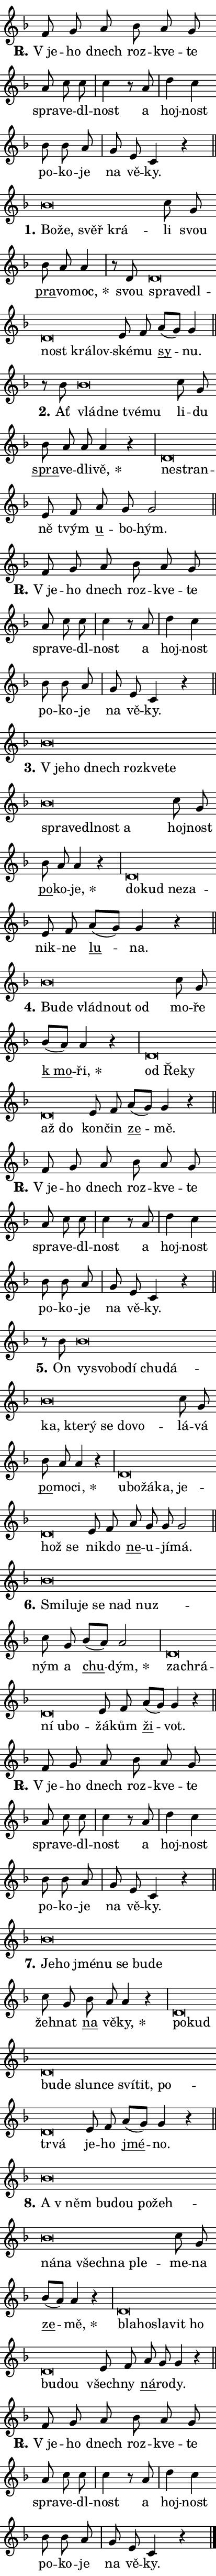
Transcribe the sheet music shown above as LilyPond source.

\version "2.24.0"
\header { tagline = "" }
\paper {
  indent = 0\cm
  top-margin = 0\cm
  right-margin = 0\cm
  bottom-margin = 0\cm
  left-margin = 0\cm
  paper-width = 7\cm
  page-breaking = #ly:one-page-breaking
  system-system-spacing.basic-distance = #11
  score-system-spacing.basic-distance = #11
  ragged-last = ##f
}


%% Author: Thomas Morley
%% https://lists.gnu.org/archive/html/lilypond-user/2020-05/msg00002.html
#(define (line-position grob)
"Returns position of @var[grob} in current system:
   @code{'start}, if at first time-step
   @code{'end}, if at last time-step
   @code{'middle} otherwise
"
  (let* ((col (ly:item-get-column grob))
         (ln (ly:grob-object col 'left-neighbor))
         (rn (ly:grob-object col 'right-neighbor))
         (col-to-check-left (if (ly:grob? ln) ln col))
         (col-to-check-right (if (ly:grob? rn) rn col))
         (break-dir-left
           (and
             (ly:grob-property col-to-check-left 'non-musical #f)
             (ly:item-break-dir col-to-check-left)))
         (break-dir-right
           (and
             (ly:grob-property col-to-check-right 'non-musical #f)
             (ly:item-break-dir col-to-check-right))))
        (cond ((eqv? 1 break-dir-left) 'start)
              ((eqv? -1 break-dir-right) 'end)
              (else 'middle))))

#(define (tranparent-at-line-position vctor)
  (lambda (grob)
  "Relying on @code{line-position} select the relevant enry from @var{vctor}.
Used to determine transparency,"
    (case (line-position grob)
      ((end) (not (vector-ref vctor 0)))
      ((middle) (not (vector-ref vctor 1)))
      ((start) (not (vector-ref vctor 2))))))

noteHeadBreakVisibility =
#(define-music-function (break-visibility)(vector?)
"Makes @code{NoteHead}s transparent relying on @var{break-visibility}"
#{
  \override NoteHead.transparent =
    #(tranparent-at-line-position break-visibility)
#})

#(define delete-ledgers-for-transparent-note-heads
  (lambda (grob)
    "Reads whether a @code{NoteHead} is transparent.
If so this @code{NoteHead} is removed from @code{'note-heads} from
@var{grob}, which is supposed to be @code{LedgerLineSpanner}.
As a result ledgers are not printed for this @code{NoteHead}"
    (let* ((nhds-array (ly:grob-object grob 'note-heads))
           (nhds-list
             (if (ly:grob-array? nhds-array)
                 (ly:grob-array->list nhds-array)
                 '()))
           ;; Relies on the transparent-property being done before
           ;; Staff.LedgerLineSpanner.after-line-breaking is executed.
           ;; This is fragile ...
           (to-keep
             (remove
               (lambda (nhd)
                 (ly:grob-property nhd 'transparent #f))
               nhds-list)))
      ;; TODO find a better method to iterate over grob-arrays, similiar
      ;; to filter/remove etc for lists
      ;; For now rebuilt from scratch
      (set! (ly:grob-object grob 'note-heads)  '())
      (for-each
        (lambda (nhd)
          (ly:pointer-group-interface::add-grob grob 'note-heads nhd))
        to-keep))))

hideNotes = {
  \noteHeadBreakVisibility #begin-of-line-visible
}
unHideNotes = {
  \noteHeadBreakVisibility #all-visible
}

% work-around for resetting accidentals
% https://lilypond.org/doc/v2.23/Documentation/notation/displaying-rhythms#unmetered-music
cadenzaMeasure = {
  \cadenzaOff
  \partial 1024 s1024
  \cadenzaOn
}

#(define-markup-command (accent layout props text) (markup?)
  "Underline accented syllable"
  (interpret-markup layout props
    #{\markup \override #'(offset . 4.3) \underline { #text }#}))

responsum = \markup \concat {
  "R" \hspace #-1.05 \path #0.1 #'((moveto 0 0.07) (lineto 0.9 0.8)) \hspace #0.05 "."
}

\layout {
    \context {
        \Staff
        \remove "Time_signature_engraver"
        \override LedgerLineSpanner.after-line-breaking = #delete-ledgers-for-transparent-note-heads
    }
    \context {
        \Voice {
            \override NoteHead.output-attributes = #'((class . "notehead"))
            \override Hairpin.height = #0.55
        }
    }
    \context {
        \Lyrics {
            \override StanzaNumber.output-attributes = #'((class . "stanzanumber"))
            \override LyricSpace.minimum-distance = #0.9
            \override LyricText.font-name = #"TeX Gyre Schola"
            \override LyricText.font-size = 1
            \override StanzaNumber.font-name = #"TeX Gyre Schola Bold"
            \override StanzaNumber.font-size = 1
        }
    }
}

% magnetic-lyrics.ily
%
%   written by
%     Jean Abou Samra <jean@abou-samra.fr>
%     Werner Lemberg <wl@gnu.org>
%
%   adapted by
%     Jiri Hon <jiri.hon@gmail.com>
%
% Version 2022-Apr-15

% https://www.mail-archive.com/lilypond-user@gnu.org/msg149350.html

#(define (Left_hyphen_pointer_engraver context)
   "Collect syllable-hyphen-syllable occurrences in lyrics and store
them in properties.  This engraver only looks to the left.  For
example, if the lyrics input is @code{foo -- bar}, it does the
following.

@itemize @bullet
@item
Set the @code{text} property of the @code{LyricHyphen} grob between
@q{foo} and @q{bar} to @code{foo}.

@item
Set the @code{left-hyphen} property of the @code{LyricText} grob with
text @q{foo} to the @code{LyricHyphen} grob between @q{foo} and
@q{bar}.
@end itemize

Use this auxiliary engraver in combination with the
@code{lyric-@/text::@/apply-@/magnetic-@/offset!} hook."
   (let ((hyphen #f)
         (text #f))
     (make-engraver
      (acknowledgers
       ((lyric-syllable-interface engraver grob source-engraver)
        (set! text grob)))
      (end-acknowledgers
       ((lyric-hyphen-interface engraver grob source-engraver)
        ;(when (not (grob::has-interface grob 'lyric-space-interface))
          (set! hyphen grob)));)
      ((stop-translation-timestep engraver)
       (when (and text hyphen)
         (ly:grob-set-object! text 'left-hyphen hyphen))
       (set! text #f)
       (set! hyphen #f)))))

#(define (lyric-text::apply-magnetic-offset! grob)
   "If the space between two syllables is less than the value in
property @code{LyricText@/.details@/.squash-threshold}, move the right
syllable to the left so that it gets concatenated with the left
syllable.

Use this function as a hook for
@code{LyricText@/.after-@/line-@/breaking} if the
@code{Left_@/hyphen_@/pointer_@/engraver} is active."
   (let ((hyphen (ly:grob-object grob 'left-hyphen #f)))
     (when hyphen
       (let ((left-text (ly:spanner-bound hyphen LEFT)))
         (when (grob::has-interface left-text 'lyric-syllable-interface)
           (let* ((common (ly:grob-common-refpoint grob left-text X))
                  (this-x-ext (ly:grob-extent grob common X))
                  (left-x-ext
                   (begin
                     ;; Trigger magnetism for left-text.
                     (ly:grob-property left-text 'after-line-breaking)
                     (ly:grob-extent left-text common X)))
                  ;; `delta` is the gap width between two syllables.
                  (delta (- (interval-start this-x-ext)
                            (interval-end left-x-ext)))
                  (details (ly:grob-property grob 'details))
                  (threshold (assoc-get 'squash-threshold details 0.2)))
             (when (< delta threshold)
               (let* (;; We have to manipulate the input text so that
                      ;; ligatures crossing syllable boundaries are not
                      ;; disabled.  For languages based on the Latin
                      ;; script this is essentially a beautification.
                      ;; However, for non-Western scripts it can be a
                      ;; necessity.
                      (lt (ly:grob-property left-text 'text))
                      (rt (ly:grob-property grob 'text))
                      (is-space (grob::has-interface hyphen 'lyric-space-interface))
                      (space (if is-space " " ""))
                      (space-markup (grob-interpret-markup grob " "))
                      (space-size (interval-length (ly:stencil-extent space-markup X)))
                      (extra-delta (if is-space space-size 0))
                      ;; Append new syllable.
                      (ltrt-space (if (and (string? lt) (string? rt))
                                (string-append lt space rt)
                                (make-concat-markup (list lt space rt))))
                      ;; Right-align `ltrt` to the right side.
                      (ltrt-space-markup (grob-interpret-markup
                               grob
                               (make-translate-markup
                                (cons (interval-length this-x-ext) 0)
                                (make-right-align-markup ltrt-space)))))
                 (begin
                   ;; Don't print `left-text`.
                   (ly:grob-set-property! left-text 'stencil #f)
                   ;; Set text and stencil (which holds all collected
                   ;; syllables so far) and shift it to the left.
                   (ly:grob-set-property! grob 'text ltrt-space)
                   (ly:grob-set-property! grob 'stencil ltrt-space-markup)
                   (ly:grob-translate-axis! grob (- (- delta extra-delta)) X))))))))))


#(define (lyric-hyphen::displace-bounds-first grob)
   ;; Make very sure this callback isn't triggered too early.
   (let ((left (ly:spanner-bound grob LEFT))
         (right (ly:spanner-bound grob RIGHT)))
     (ly:grob-property left 'after-line-breaking)
     (ly:grob-property right 'after-line-breaking)
     (ly:lyric-hyphen::print grob)))

squashThreshold = #0.4

\layout {
  \context {
    \Lyrics
    \consists #Left_hyphen_pointer_engraver
    \override LyricText.after-line-breaking =
      #lyric-text::apply-magnetic-offset!
    \override LyricHyphen.stencil = #lyric-hyphen::displace-bounds-first
    \override LyricText.details.squash-threshold = \squashThreshold
    \override LyricHyphen.minimum-distance = 0
    \override LyricHyphen.minimum-length = \squashThreshold
  }
}

squash = \override LyricText.details.squash-threshold = 9999
unSquash = \override LyricText.details.squash-threshold = \squashThreshold

left = \override LyricText.self-alignment-X = #LEFT
unLeft = \revert LyricText.self-alignment-X

starOffset = #(lambda (grob) 
                (let ((x_offset (ly:self-alignment-interface::aligned-on-x-parent grob)))
                  (if (= x_offset 0) 0 (+ x_offset 1.2))))

star = #(define-music-function (syllable)(string?)
"Append star separator at the end of a syllable"
#{
  \once \override LyricText.X-offset = #starOffset
  \lyricmode { \markup {
    #syllable
    \override #'((font-name . "TeX Gyre Schola Bold")) \hspace #0.2 \lower #0.65 \larger "*"
  } }
#})

starAccent = #(define-music-function (syllable)(string?)
"Append star separator at the end of a syllable and make accent"
#{
  \once \override LyricText.X-offset = #starOffset
  \lyricmode { \markup {
    \accent #syllable
    \override #'((font-name . "TeX Gyre Schola Bold")) \hspace #0.2 \lower #0.65 \larger "*"
  } }
#})

breath = #(define-music-function (syllable)(string?)
"Append breathing indicator at the end of a syllable"
#{
  \lyricmode { \markup { #syllable "+" } }
#})

optionalBreath = #(define-music-function (syllable)(string?)
"Append optional breathing indicator at the end of a syllable"
#{
  \lyricmode { \markup { #syllable "(+)" } }
#})


\score {
    <<
        \new Voice = "melody" { \cadenzaOn \key f \major \relative { f'8 g a bes a g \bar "" a c c \cadenzaMeasure \bar "|" c4 r8 a \cadenzaMeasure \bar "|" d4 c \bar "" bes8 bes a \cadenzaMeasure \bar "|" g e c4 r \cadenzaMeasure \bar "||" \break } }
        \new Lyrics \lyricsto "melody" { \lyricmode { \set stanza = \responsum
"V je" -- ho dnech roz -- kve -- te spra -- ve -- dl -- nost a hoj -- nost po -- ko -- je na vě -- ky. } }
    >>
    \layout {}
}

\score {
    <<
        \new Voice = "melody" { \cadenzaOn \key f \major \relative { bes'\breve*1/16 \hideNotes \breve*1/16 \bar "" \breve*1/16 \breve*1/16 \bar "" \unHideNotes c8 g \bar "" bes a a4 \cadenzaMeasure \bar "|" r8 d, d\breve*1/16 \hideNotes \breve*1/16 \bar "" \breve*1/16 \bar "" \breve*1/16 \bar "" \breve*1/16 \breve*1/16 \bar "" \unHideNotes e8 f \bar "" a[( g)] g4 \cadenzaMeasure \bar "||" \break } }
        \new Lyrics \lyricsto "melody" { \lyricmode { \set stanza = "1."
\left Bo -- \squash že, svěř krá -- \unLeft \unSquash li svou \markup \accent pra -- vo -- \star moc, svou \left spra -- \squash ve -- dl -- nost krá -- lov -- \unLeft \unSquash ské -- mu \markup \accent sy -- nu. } }
    >>
    \layout {}
}

\score {
    <<
        \new Voice = "melody" { \cadenzaOn \key f \major \relative { r8 bes' bes\breve*1/16 \hideNotes \breve*1/16 \bar "" \breve*1/16 \breve*1/16 \bar "" \unHideNotes c8 g \bar "" bes a a a4 r \cadenzaMeasure \bar "|" d,\breve*1/16 \hideNotes \breve*1/16 \bar "" \unHideNotes e8 f \bar "" a g g2 \cadenzaMeasure \bar "||" \break } }
        \new Lyrics \lyricsto "melody" { \lyricmode { \set stanza = "2."
Ať \left vlád -- \squash ne tvé -- mu \unLeft \unSquash li -- du \markup \accent spra -- ve -- dli -- \star vě, \left ne -- \squash stran -- \unLeft \unSquash ně tvým \markup \accent u -- bo -- hým. } }
    >>
    \layout {}
}

\score {
    <<
        \new Voice = "melody" { \cadenzaOn \key f \major \relative { f'8 g a bes a g \bar "" a c c \cadenzaMeasure \bar "|" c4 r8 a \cadenzaMeasure \bar "|" d4 c \bar "" bes8 bes a \cadenzaMeasure \bar "|" g e c4 r \cadenzaMeasure \bar "||" \break } }
        \new Lyrics \lyricsto "melody" { \lyricmode { \set stanza = \responsum
"V je" -- ho dnech roz -- kve -- te spra -- ve -- dl -- nost a hoj -- nost po -- ko -- je na vě -- ky. } }
    >>
    \layout {}
}

\score {
    <<
        \new Voice = "melody" { \cadenzaOn \key f \major \relative { bes'\breve*1/16 \hideNotes \breve*1/16 \bar "" \breve*1/16 \bar "" \breve*1/16 \bar "" \breve*1/16 \bar "" \breve*1/16 \bar "" \breve*1/16 \bar "" \breve*1/16 \bar "" \breve*1/16 \bar "" \breve*1/16 \breve*1/16 \bar "" \unHideNotes c8 g \bar "" bes a a4 r \cadenzaMeasure \bar "|" d,\breve*1/16 \hideNotes \breve*1/16 \bar "" \breve*1/16 \breve*1/16 \bar "" \unHideNotes e8 f \bar "" a[( g)] g4 r \cadenzaMeasure \bar "||" \break } }
        \new Lyrics \lyricsto "melody" { \lyricmode { \set stanza = "3."
\left "V je" -- \squash ho dnech roz -- kve -- te spra -- ve -- dl -- nost a \unLeft \unSquash hoj -- nost \markup \accent po -- ko -- \star je, \left do -- \squash kud ne -- za -- \unLeft \unSquash nik -- ne \markup \accent lu -- na. } }
    >>
    \layout {}
}

\score {
    <<
        \new Voice = "melody" { \cadenzaOn \key f \major \relative { bes'\breve*1/16 \hideNotes \breve*1/16 \bar "" \breve*1/16 \bar "" \breve*1/16 \breve*1/16 \bar "" \unHideNotes c8 g \bar "" bes[( a)] a4 r \cadenzaMeasure \bar "|" d,\breve*1/16 \hideNotes \breve*1/16 \bar "" \breve*1/16 \bar "" \breve*1/16 \breve*1/16 \bar "" \unHideNotes e8 f \bar "" a[( g)] g4 r \cadenzaMeasure \bar "||" \break } }
        \new Lyrics \lyricsto "melody" { \lyricmode { \set stanza = "4."
\left Bu -- \squash de vlád -- nout od \unLeft \unSquash mo -- ře \markup \accent "k mo" -- \star ři, \left od \squash Ře -- ky až do \unLeft \unSquash kon -- čin \markup \accent ze -- mě. } }
    >>
    \layout {}
}

\score {
    <<
        \new Voice = "melody" { \cadenzaOn \key f \major \relative { f'8 g a bes a g \bar "" a c c \cadenzaMeasure \bar "|" c4 r8 a \cadenzaMeasure \bar "|" d4 c \bar "" bes8 bes a \cadenzaMeasure \bar "|" g e c4 r \cadenzaMeasure \bar "||" \break } }
        \new Lyrics \lyricsto "melody" { \lyricmode { \set stanza = \responsum
"V je" -- ho dnech roz -- kve -- te spra -- ve -- dl -- nost a hoj -- nost po -- ko -- je na vě -- ky. } }
    >>
    \layout {}
}

\score {
    <<
        \new Voice = "melody" { \cadenzaOn \key f \major \relative { r8 bes' bes\breve*1/16 \hideNotes \breve*1/16 \bar "" \breve*1/16 \bar "" \breve*1/16 \bar "" \breve*1/16 \bar "" \breve*1/16 \bar "" \breve*1/16 \bar "" \breve*1/16 \bar "" \breve*1/16 \bar "" \breve*1/16 \bar "" \breve*1/16 \breve*1/16 \bar "" \unHideNotes c8 g \bar "" bes a a4 r \cadenzaMeasure \bar "|" d,\breve*1/16 \hideNotes \breve*1/16 \bar "" \breve*1/16 \bar "" \breve*1/16 \bar "" \breve*1/16 \bar "" \breve*1/16 \breve*1/16 \bar "" \unHideNotes e8 f \bar "" a g g g2 \cadenzaMeasure \bar "||" \break } }
        \new Lyrics \lyricsto "melody" { \lyricmode { \set stanza = "5."
On \left vy -- \squash svo -- bo -- dí chu -- dá -- ka, kte -- rý se do -- vo -- \unLeft \unSquash lá -- vá \markup \accent po -- mo -- \star ci, \left u -- \squash bo -- žá -- ka, je -- hož se \unLeft \unSquash ni -- kdo \markup \accent ne -- u -- jí -- má. } }
    >>
    \layout {}
}

\score {
    <<
        \new Voice = "melody" { \cadenzaOn \key f \major \relative { bes'\breve*1/16 \hideNotes \breve*1/16 \bar "" \breve*1/16 \bar "" \breve*1/16 \bar "" \breve*1/16 \breve*1/16 \bar "" \unHideNotes c8 g \bar "" bes[( a)] a2 \cadenzaMeasure \bar "|" d,\breve*1/16 \hideNotes \breve*1/16 \bar "" \breve*1/16 \bar "" \breve*1/16 \breve*1/16 \bar "" \unHideNotes e8 f \bar "" a[( g)] g4 r \cadenzaMeasure \bar "||" \break } }
        \new Lyrics \lyricsto "melody" { \lyricmode { \set stanza = "6."
\left Smi -- \squash lu -- je se nad nuz -- \unLeft \unSquash ným a \markup \accent chu -- \star dým, \left za -- \squash chrá -- ní u -- bo -- \unLeft \unSquash žá -- kům \markup \accent ži -- vot. } }
    >>
    \layout {}
}

\score {
    <<
        \new Voice = "melody" { \cadenzaOn \key f \major \relative { f'8 g a bes a g \bar "" a c c \cadenzaMeasure \bar "|" c4 r8 a \cadenzaMeasure \bar "|" d4 c \bar "" bes8 bes a \cadenzaMeasure \bar "|" g e c4 r \cadenzaMeasure \bar "||" \break } }
        \new Lyrics \lyricsto "melody" { \lyricmode { \set stanza = \responsum
"V je" -- ho dnech roz -- kve -- te spra -- ve -- dl -- nost a hoj -- nost po -- ko -- je na vě -- ky. } }
    >>
    \layout {}
}

\score {
    <<
        \new Voice = "melody" { \cadenzaOn \key f \major \relative { bes'\breve*1/16 \hideNotes \breve*1/16 \bar "" \breve*1/16 \bar "" \breve*1/16 \bar "" \breve*1/16 \bar "" \breve*1/16 \breve*1/16 \bar "" \unHideNotes c8 g \bar "" bes a a4 r \cadenzaMeasure \bar "|" d,\breve*1/16 \hideNotes \breve*1/16 \bar "" \breve*1/16 \bar "" \breve*1/16 \bar "" \breve*1/16 \bar "" \breve*1/16 \bar "" \breve*1/16 \bar "" \breve*1/16 \bar "" \breve*1/16 \bar "" \breve*1/16 \breve*1/16 \bar "" \unHideNotes e8 f \bar "" a[( g)] g4 r \cadenzaMeasure \bar "||" \break } }
        \new Lyrics \lyricsto "melody" { \lyricmode { \set stanza = "7."
\left Je -- \squash ho jmé -- nu se bu -- de \unLeft \unSquash žeh -- nat \markup \accent na vě -- \star ky, \left po -- \squash kud bu -- de slun -- ce sví -- tit, po -- tr -- vá \unLeft \unSquash je -- ho \markup \accent jmé -- no. } }
    >>
    \layout {}
}

\score {
    <<
        \new Voice = "melody" { \cadenzaOn \key f \major \relative { bes'\breve*1/16 \hideNotes \breve*1/16 \bar "" \breve*1/16 \bar "" \breve*1/16 \bar "" \breve*1/16 \bar "" \breve*1/16 \bar "" \breve*1/16 \bar "" \breve*1/16 \bar "" \breve*1/16 \bar "" \breve*1/16 \breve*1/16 \bar "" \unHideNotes c8 g \bar "" bes[( a)] a4 r \cadenzaMeasure \bar "|" d,\breve*1/16 \hideNotes \breve*1/16 \bar "" \breve*1/16 \bar "" \breve*1/16 \bar "" \breve*1/16 \bar "" \breve*1/16 \breve*1/16 \bar "" \unHideNotes e8 f \bar "" a g g4 r \cadenzaMeasure \bar "||" \break } }
        \new Lyrics \lyricsto "melody" { \lyricmode { \set stanza = "8."
\left A \squash "v něm" bu -- dou po -- žeh -- ná -- na všech -- na ple -- \unLeft \unSquash me -- na \markup \accent ze -- \star mě, \left bla -- \squash ho -- sla -- vit ho bu -- dou \unLeft \unSquash všech -- ny \markup \accent ná -- ro -- dy. } }
    >>
    \layout {}
}

\score {
    <<
        \new Voice = "melody" { \cadenzaOn \key f \major \relative { f'8 g a bes a g \bar "" a c c \cadenzaMeasure \bar "|" c4 r8 a \cadenzaMeasure \bar "|" d4 c \bar "" bes8 bes a \cadenzaMeasure \bar "|" g e c4 r \cadenzaMeasure \bar "||" \break } \bar "|." }
        \new Lyrics \lyricsto "melody" { \lyricmode { \set stanza = \responsum
"V je" -- ho dnech roz -- kve -- te spra -- ve -- dl -- nost a hoj -- nost po -- ko -- je na vě -- ky. } }
    >>
    \layout {}
}
